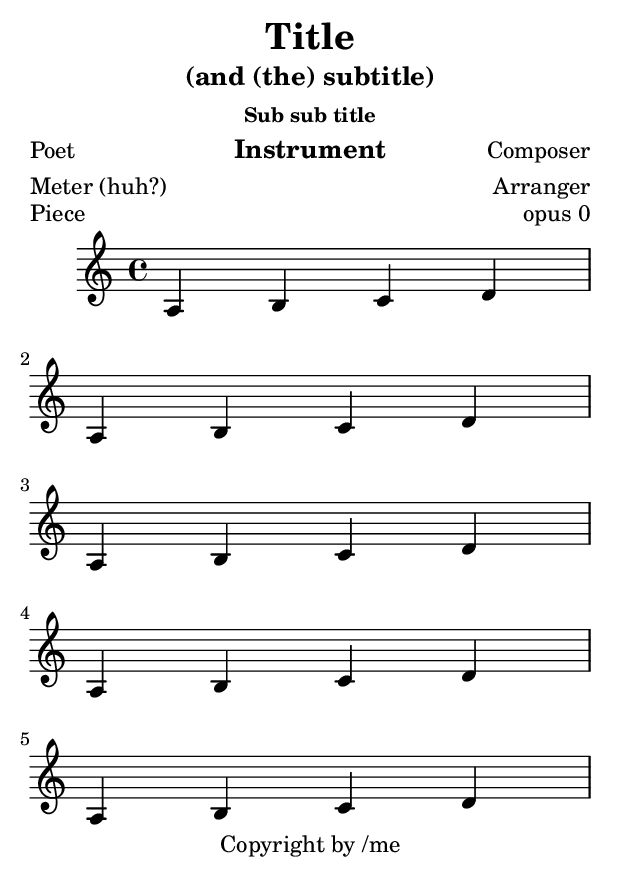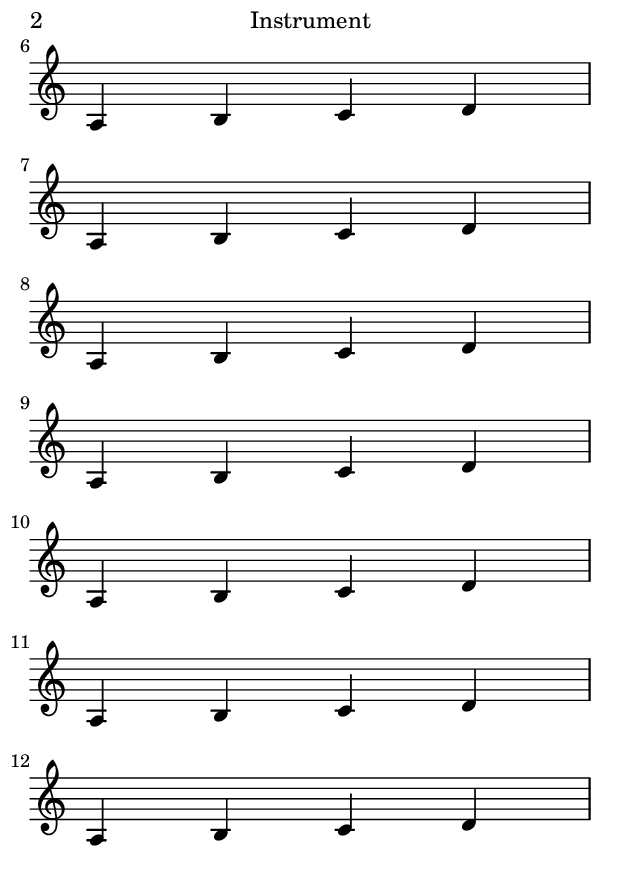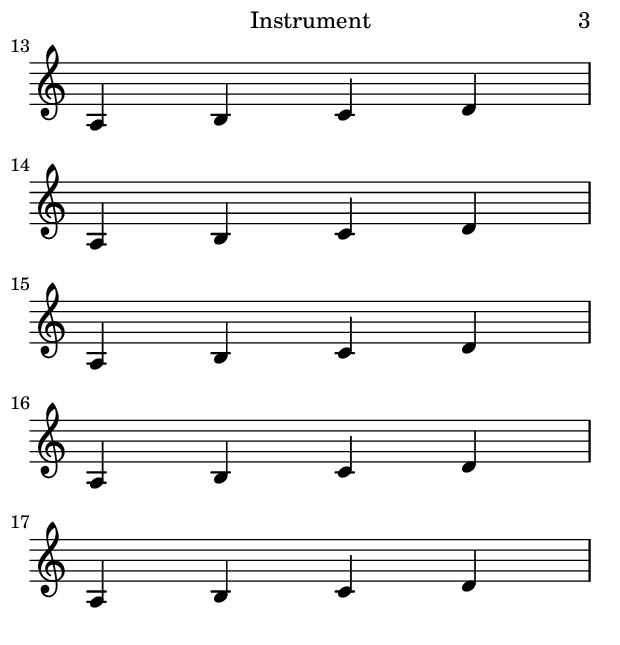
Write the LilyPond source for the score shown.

#(ly:set-point-and-click 'line-column)
\version "2.3.22"

\header {

texidoc = "Stress optimal page breaking.  This should look
    nice on 4 a6 pages. "

    
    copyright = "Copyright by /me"
    
    title = "Title"
    subtitle = "(and (the) subtitle)"
    subsubtitle = "Sub sub title"
    poet = "Poet"
    composer = "Composer"
    texttranslator = "Text Translator"
    opus = "opus 0"
    meter = "Meter (huh?)"
    arranger = "Arranger"
    instrument = "Instrument"
    piece = "Piece"
}

#(set-default-paper-size "a6" 'portrait)


pattern =  { a b c d \break }
\book {    
    \score {
	\context Staff  \relative c' {
	    %% 16: ideally cramped
	    %% 17: very bad without density
				%	\repeat unfold 17 { a b c d \break }

	    \pattern
	    \pattern
				% \noPageBreak
	    \pattern
	    
				% the following changes the location of the break.
				% 
				% \pageBreak
	    
	    \pattern
	    \pattern
	    \pattern
	    \pattern
	    \repeat unfold 10 \pattern
	}

    }
    
}
